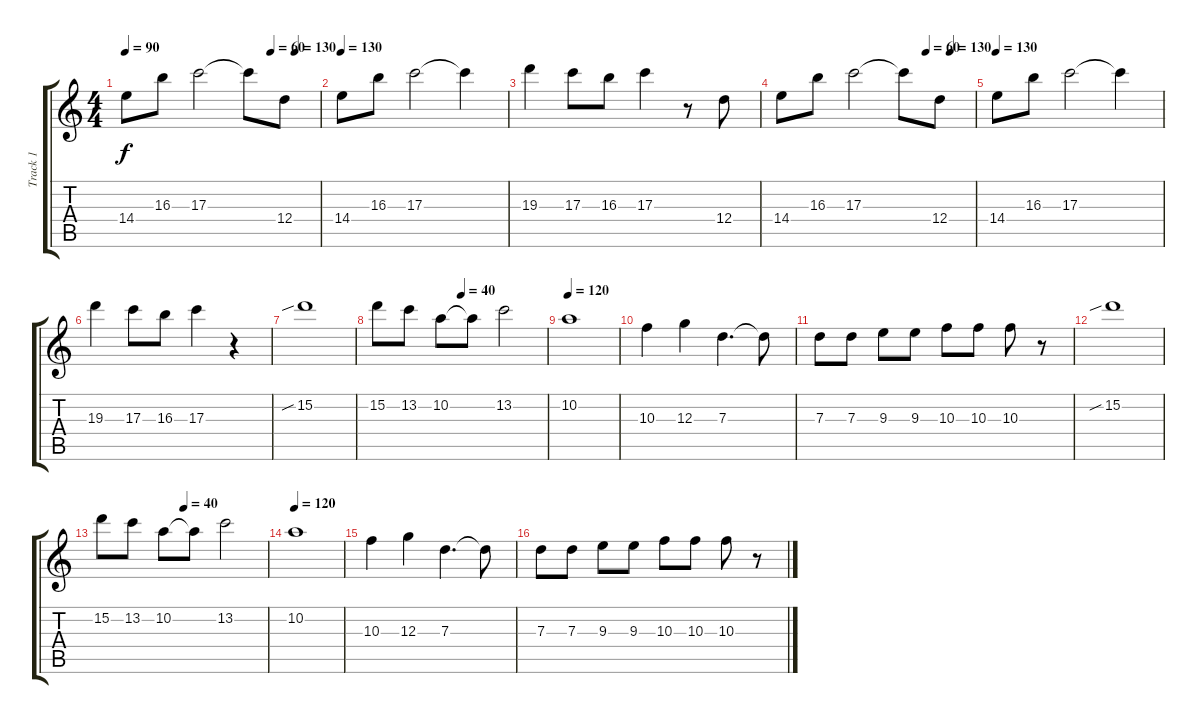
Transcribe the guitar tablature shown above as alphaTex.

\track ("Track 1" "Track 1") {instrument distortionguitar}
\staff {score tabs}
\tuning (E4 B3 G3 D3 A2 E2) {hide}
\ts (4 4)
\tempo 90
\tempo (60 0.75)
\tempo (130 0.875)
\clef g2
\ks c
14.4.8{dy f} 16.3.8 17.3.2 17.3{t}.8 12.4.8 |
\tempo 130
14.4.8 16.3.8 17.3.2 17.3{t}.4 |
19.3.4 17.3.8 16.3.8 17.3.4 r.8 12.4.8 |
\tempo (60 0.75)
\tempo (130 0.875)
14.4.8 16.3.8 17.3.2 17.3{t}.8 12.4.8 |
\tempo 130
14.4.8 16.3.8 17.3.2 17.3{t}.4 |
19.3.4 17.3.8 16.3.8 17.3.4 r.4 |
15.2{sib}.1 |
\tempo (40 0.5)
15.2.8 13.2.8 10.2.8 10.2{t}.8 13.2.2 |
\tempo 120
10.2.1 |
10.3.4 12.3.4 7.3.4{d} 7.3{t}.8 |
7.3.8 7.3.8 9.3.8 9.3.8 10.3.8 10.3.8 10.3.8 r.8 |
15.2{sib}.1 |
\tempo (40 0.5)
15.2.8 13.2.8 10.2.8 10.2{t}.8 13.2.2 |
\tempo 120
10.2.1 |
10.3.4 12.3.4 7.3.4{d} 7.3{t}.8 |
7.3.8 7.3.8 9.3.8 9.3.8 10.3.8 10.3.8 10.3.8 r.8
